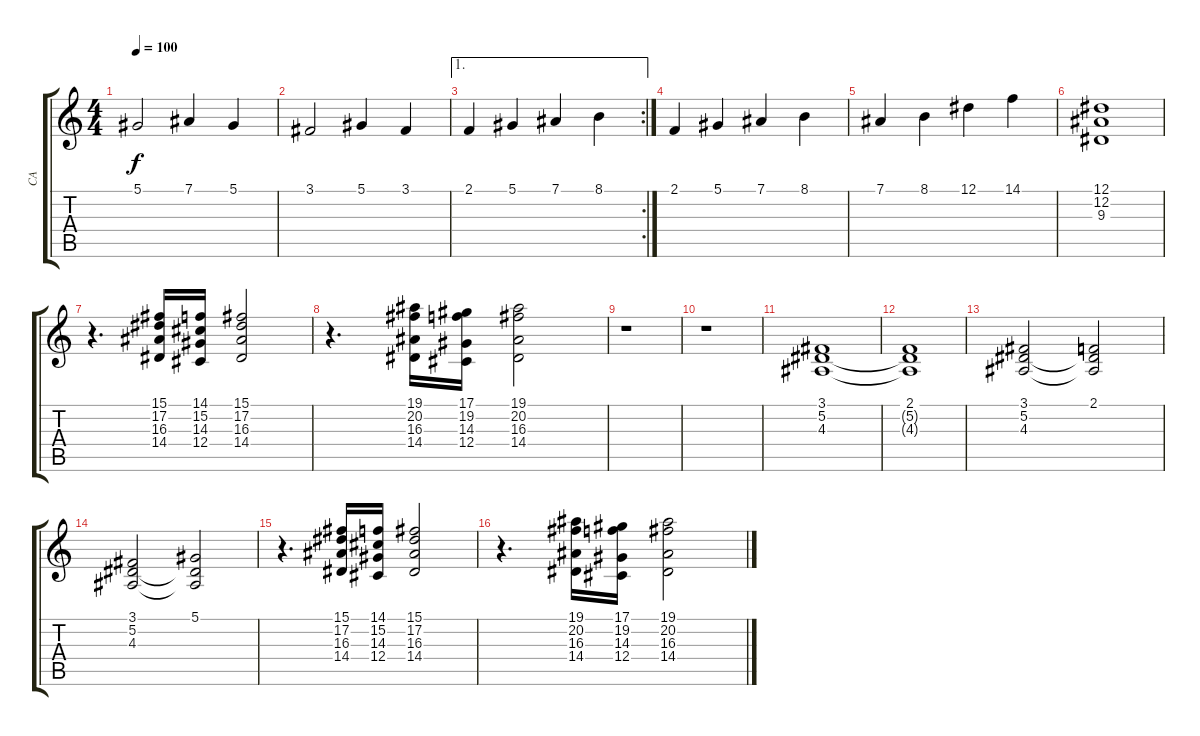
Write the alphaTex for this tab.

\track ("CA" "CA") {instrument choiraahs}
\staff {score tabs}
\tuning (Eb4 Bb3 Gb3 Db3 Ab2 Eb2) {hide}
\ts (4 4)
\tempo 100
\clef g2
\ks c
5.1.2{dy f} 7.1.4 5.1.4 |
3.1.2 5.1.4 3.1.4 |
\ae 1
\rc 2
2.1.4 5.1.4 7.1.4 8.1.4 |
2.1.4 5.1.4 7.1.4 8.1.4 |
7.1.4 8.1.4 12.1.4 14.1.4 |
(12.1 12.2 9.3).1 |
r.4{d} (15.1 17.2 16.3 14.4).16 (14.1 15.2 14.3 12.4).16 (15.1 17.2 16.3 14.4).2 |
r.4{d} (19.1 20.2 16.3 14.4).16 (17.1 19.2 14.3 12.4).16 (19.1 20.2 16.3 14.4).2 |
r.1 |
r.1 |
(3.1 5.2 4.3).1 |
(2.1 5.2{t} 4.3{t}).1 |
(3.1 5.2 4.3).2 (2.1 5.2{t} 4.3{t}).2 |
(3.1 5.2 4.3).2 (5.1 5.2{t} 4.3{t}).2 |
r.4{d} (15.1 17.2 16.3 14.4).16 (14.1 15.2 14.3 12.4).16 (15.1 17.2 16.3 14.4).2 |
r.4{d} (19.1 20.2 16.3 14.4).16 (17.1 19.2 14.3 12.4).16 (19.1 20.2 16.3 14.4).2
